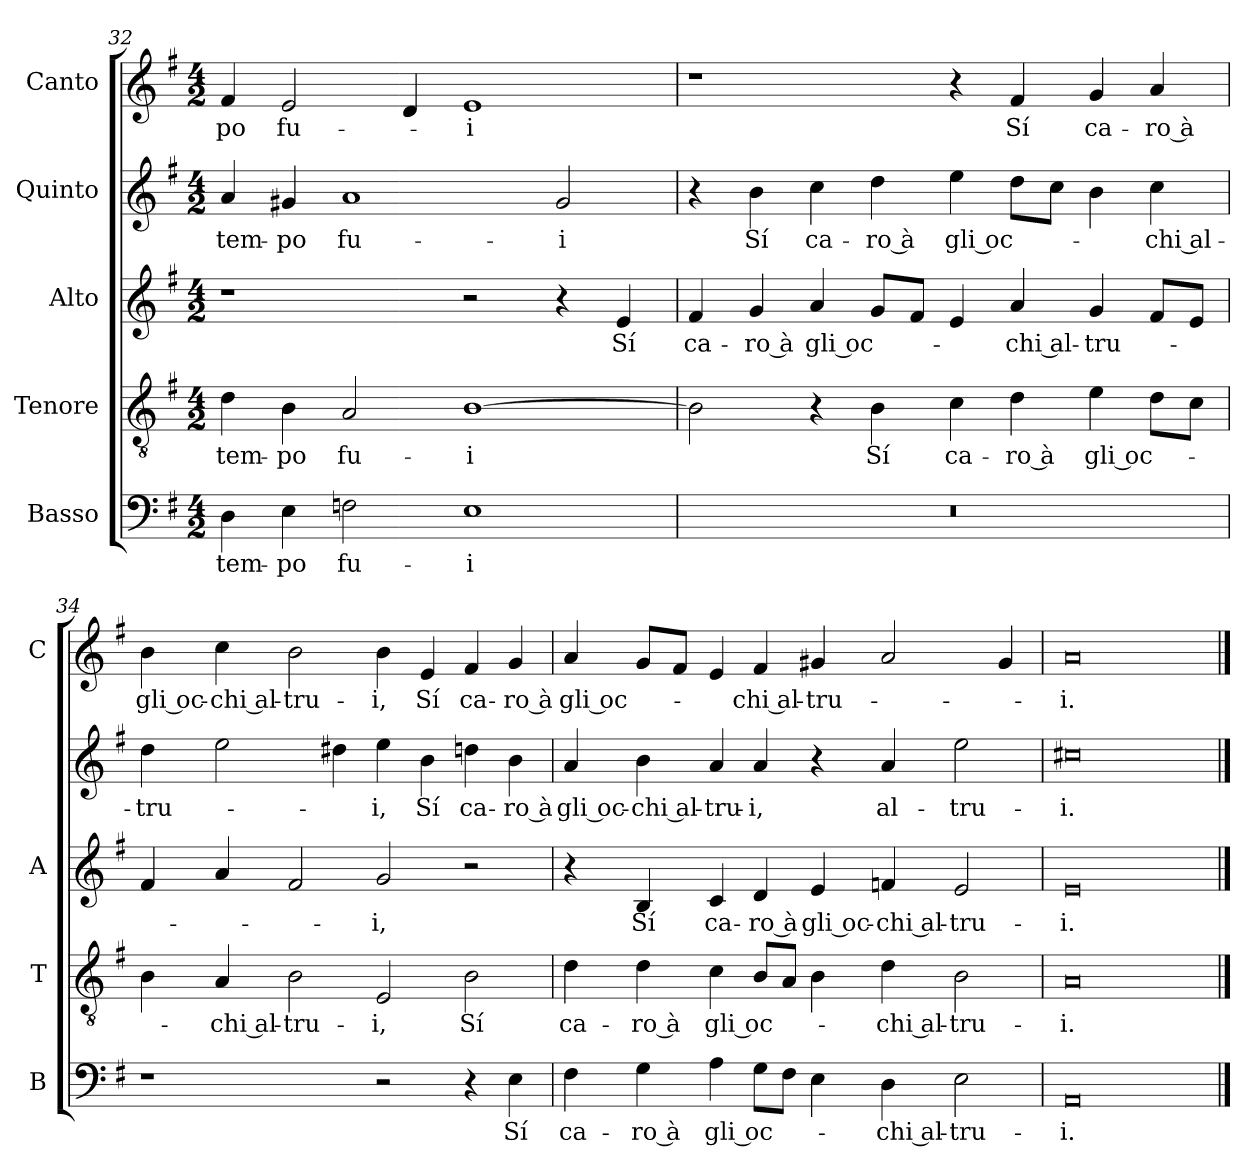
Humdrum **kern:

**kern	**text	**kern	**text	**kern	**text	**kern	**text	**kern	**text
*part5	*part5	*part4	*part4	*part3	*part3	*part2	*part2	*part1	*part1
*staff5	*staff5	*staff4	*staff4	*staff3	*staff3	*staff2	*staff2	*staff1	*staff1
*I"Basso	*	*I"Tenore	*	*I"Alto	*	*I"Quinto	*	*I"Canto	*
*I'B	*	*I'T	*	*I'A	*	*	*	*I'C	*
*clefF4	*	*clefGv2	*	*clefG2	*	*clefG2	*	*clefG2	*
*k[f#]	*	*k[f#]	*	*k[f#]	*	*k[f#]	*	*k[f#]	*
*G:	*	*G:	*	*G:	*	*G:	*	*G:	*
*M4/2	*	*M4/2	*	*M4/2	*	*M4/2	*	*M4/2	*
=32	=32	=32	=32	=32	=32	=32	=32	=32	=32
!	!LO:LY:b	!	!LO:LY:b	!	!	!	!LO:LY:b	!	!LO:LY:b
4D\	tem-	4d\	tem-	1r	.	4a/	tem-	4f#/	-po
!	!LO:LY:b	!	!LO:LY:b	!	!	!	!LO:LY:b	!	!LO:LY:b
4E\	-po	4B\	-po	.	.	4g#X/	-po	2e/	fu-
!	!LO:LY:b	!	!LO:LY:b	!	!	!	!LO:LY:b	!	!
2Fn\	fu-	2A/	fu-	.	.	1a	fu-	.	.
.	.	.	.	.	.	.	.	4d/	.
!	!LO:LY:b	!	!LO:LY:b	!	!	!	!	!	!LO:LY:b
1E	-i	[1B	-i	2r	.	.	.	1e	-i
!	!	!	!	!	!	!	!LO:LY:b	!	!
.	.	.	.	4r	.	2g#/	-i	.	.
!	!	!	!	!	!LO:LY:b	!	!	!	!
.	.	.	.	4e/	Sí	.	.	.	.
!!LO:PB:g=z
=33	=33	=33	=33	=33	=33	=33	=33	=33	=33
!	!	!	!	!	!LO:LY:b	!	!	!	!
0r	.	2B\]	.	4f#/	ca-	4r	.	1r	.
!	!	!	!	!	!LO:LY:b	!	!LO:LY:b	!	!
.	.	.	.	4g/	-ro à	4b\	Sí	.	.
!	!	!	!	!	!LO:LY:b	!	!LO:LY:b	!	!
.	.	4r	.	4a/	gli oc-	4cc\	ca-	.	.
!	!	!	!LO:LY:b	!	!	!	!LO:LY:b	!	!
.	.	4B\	Sí	8g/L	.	4dd\	-ro à	.	.
.	.	.	.	8f#/J	.	.	.	.	.
!	!	!	!LO:LY:b	!	!	!	!LO:LY:b	!	!
.	.	4c\	ca-	4e/	.	4ee\	gli oc-	4r	.
!	!	!	!LO:LY:b	!	!LO:LY:b	!	!	!	!LO:LY:b
.	.	4d\	-ro à	4a/	-chi al-	8dd\L	.	4f#/	Sí
.	.	.	.	.	.	8cc\J	.	.	.
!	!	!	!LO:LY:b	!	!LO:LY:b	!	!	!	!LO:LY:b
.	.	4e\	gli oc-	4g/	-tru-	4b\	.	4g/	ca-
!	!	!	!	!	!	!	!LO:LY:b	!	!LO:LY:b
.	.	8d\L	.	8f#/L	.	4cc\	-chi al-	4a/	-ro à
.	.	8c\J	.	8e/J	.	.	.	.	.
=34	=34	=34	=34	=34	=34	=34	=34	=34	=34
!	!	!	!	!	!	!	!LO:LY:b	!	!LO:LY:b
1r	.	4B\	.	4f#/	.	4dd\	-tru-	4b\	gli oc-
!	!	!	!LO:LY:b	!	!	!	!	!	!LO:LY:b
.	.	4A/	-chi al-	4a/	.	2ee\	.	4cc\	-chi al-
!	!	!	!LO:LY:b	!	!	!	!	!	!LO:LY:b
.	.	2B\	-tru-	2f#/	.	.	.	2b\	-tru-
.	.	.	.	.	.	4dd#X\	.	.	.
!	!	!	!LO:LY:b	!	!LO:LY:b	!	!LO:LY:b	!	!LO:LY:b
2r	.	2E/	-i,	2g/	-i,	4ee\	-i,	4b\	-i,
!	!	!	!	!	!	!	!LO:LY:b	!	!LO:LY:b
.	.	.	.	.	.	4b\	Sí	4e/	Sí
!	!	!	!LO:LY:b	!	!	!	!LO:LY:b	!	!LO:LY:b
4r	.	2B\	Sí	2r	.	4ddn\	ca-	4f#/	ca-
!	!LO:LY:b	!	!	!	!	!	!LO:LY:b	!	!LO:LY:b
4E\	Sí	.	.	.	.	4b\	-ro à	4g/	-ro à
=35	=35	=35	=35	=35	=35	=35	=35	=35	=35
!	!LO:LY:b	!	!LO:LY:b	!	!	!	!LO:LY:b	!	!LO:LY:b
4F#\	ca-	4d\	ca-	4r	.	4a/	gli oc-	4a/	gli oc-
!	!LO:LY:b	!	!LO:LY:b	!	!LO:LY:b	!	!LO:LY:b	!	!
4G\	-ro à	4d\	-ro à	4B/	Sí	4b\	-chi al-	8g/L	.
.	.	.	.	.	.	.	.	8f#/J	.
!	!LO:LY:b	!	!LO:LY:b	!	!LO:LY:b	!	!LO:LY:b	!	!
4A\	gli oc-	4c\	gli oc-	4c/	ca-	4a/	-tru-	4e/	.
!	!	!	!	!	!LO:LY:b	!	!LO:LY:b	!	!LO:LY:b
8G\L	.	8B/L	.	4d/	-ro à	4a/	-i,	4f#/	-chi al-
8F#\J	.	8A/J	.	.	.	.	.	.	.
!	!	!	!	!	!LO:LY:b	!	!	!	!LO:LY:b
4E\	.	4B\	.	4e/	gli oc-	4r	.	4g#X/	-tru-
!	!LO:LY:b	!	!LO:LY:b	!	!LO:LY:b	!	!LO:LY:b	!	!
4D\	-chi al-	4d\	-chi al-	4fn/	-chi al-	4a/	al-	2a/	.
!	!LO:LY:b	!	!LO:LY:b	!	!LO:LY:b	!	!LO:LY:b	!	!
2E\	-tru-	2B\	-tru-	2e/	-tru-	2ee\	-tru-	.	.
.	.	.	.	.	.	.	.	4g#/	.
=36	=36	=36	=36	=36	=36	=36	=36	=36	=36
!	!LO:LY:b	!	!LO:LY:b	!	!LO:LY:b	!	!LO:LY:b	!	!LO:LY:b
0AA	-i.	0A	-i.	0e	-i.	0cc#X	-i.	0a	-i.
==	==	==	==	==	==	==	==	==	==
*-	*-	*-	*-	*-	*-	*-	*-	*-	*-
